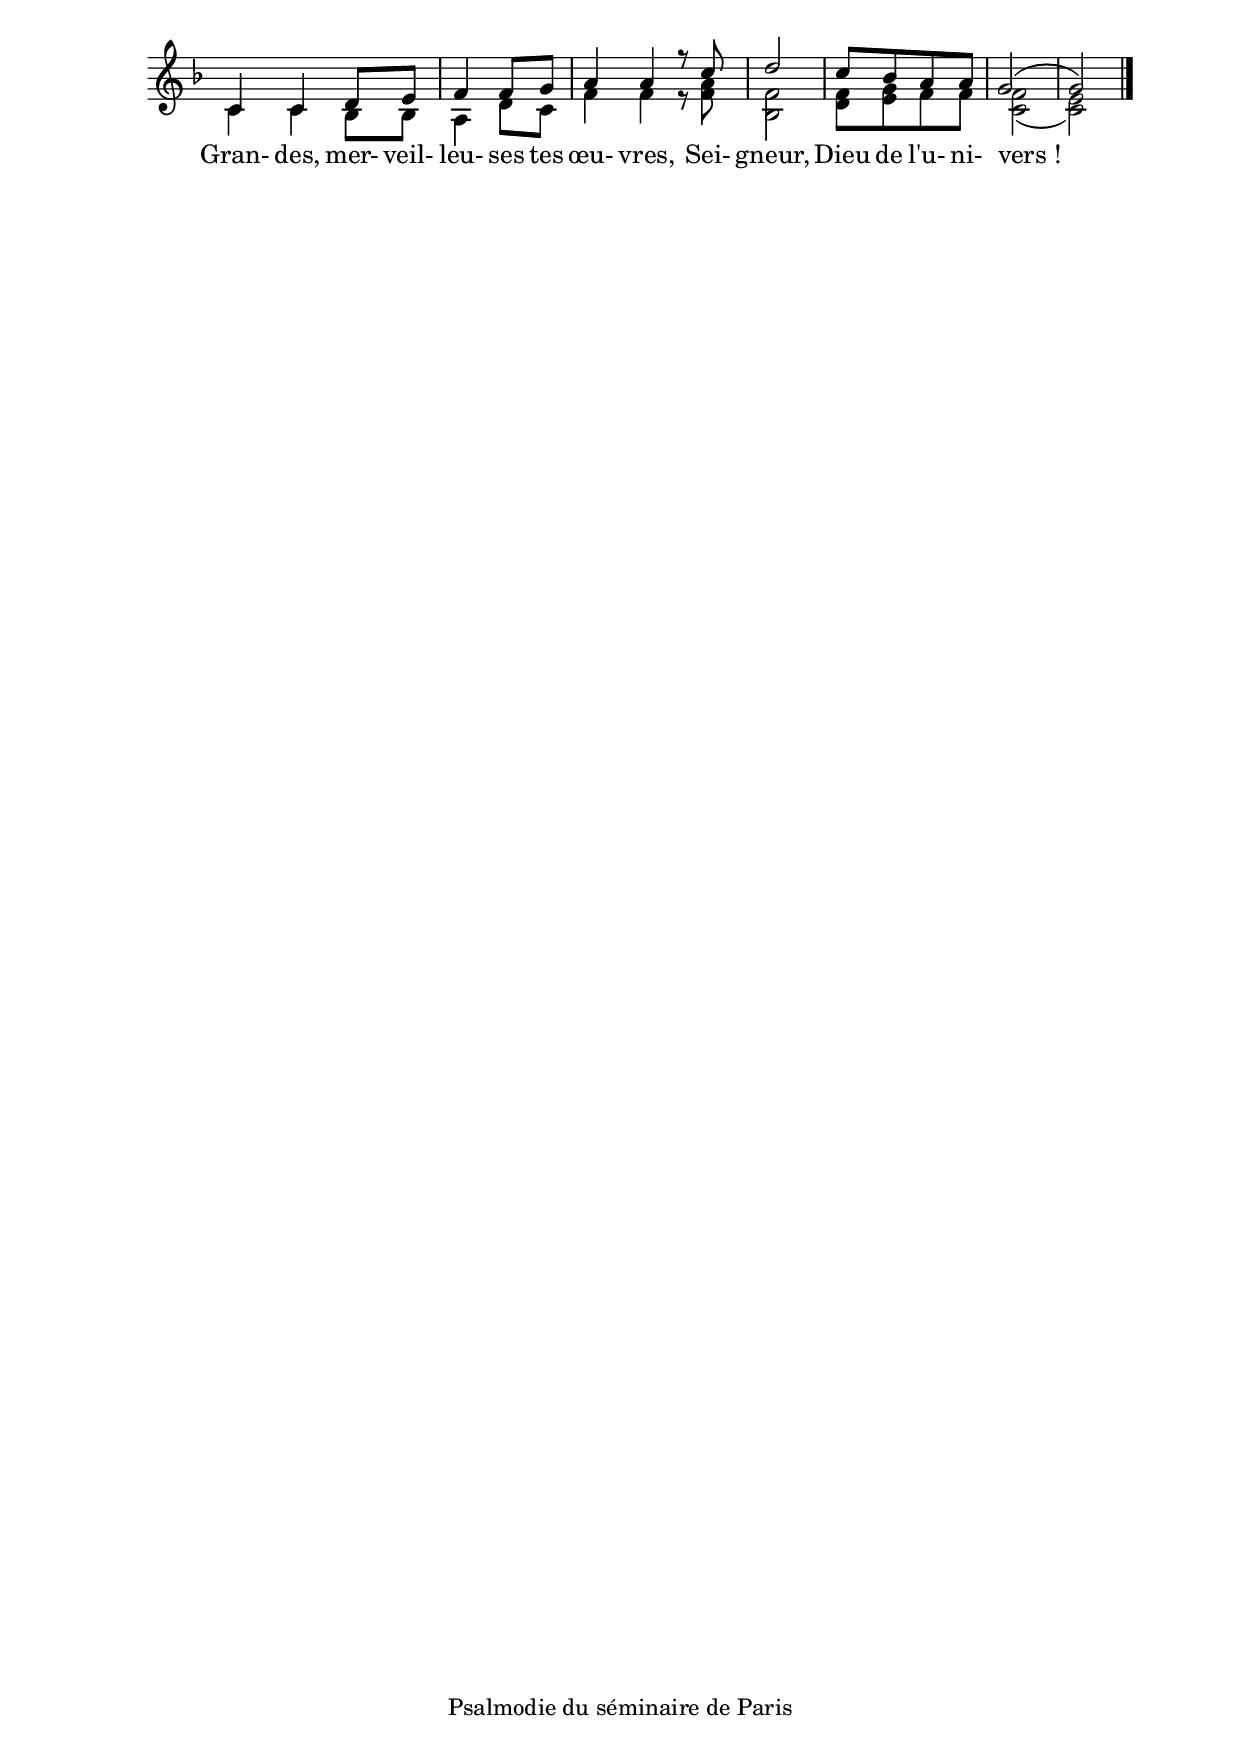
\version "2.20.0"
\language "italiano"

\header {
  %title = "Cantique du Nouveau Testament 4"
  %tagline = ##f
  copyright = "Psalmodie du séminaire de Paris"
}

armure = { \key fa \major \cadenzaOn}
% TODO Barres ?
Soprane   = \relative { do'4 do re8[  mi]  \bar "|" fa4 fa8[ sol]  \bar "|" la4 la r8 do       \bar "|" re2          \bar "|" do8[      sib       la la] \bar "|" sol2(     \bar "|" sol)      \bar "|." }
Alto      = \relative { do'4 do sib8[ sib] \bar "|" la4 re8[ do]   \bar "|" fa4 fa r8 <fa la>  \bar "|" <sib, fa'>2  \bar "|" <re fa>8[ <mi sol>  fa fa] \bar "|" <do fa>2( \bar "|" <do mi>)  \bar "|." }

Refrain =
\lyricmode { Gran- des, mer- veil- leu- ses tes œu- vres, Sei- gneur, Dieu de l'u- ni- vers ! }

\score {
  \new ChoirStaff <<
  \new Staff \with {\remove "Time_signature_engraver"}<<
  \armure
  \new Voice = "Sop"  { \voiceOne  \Soprane }
  \new Voice = "Alto" { \voiceTwo \Alto }
  \new Lyrics \lyricsto "Sop" { \Refrain   }
  >>
  >>
}